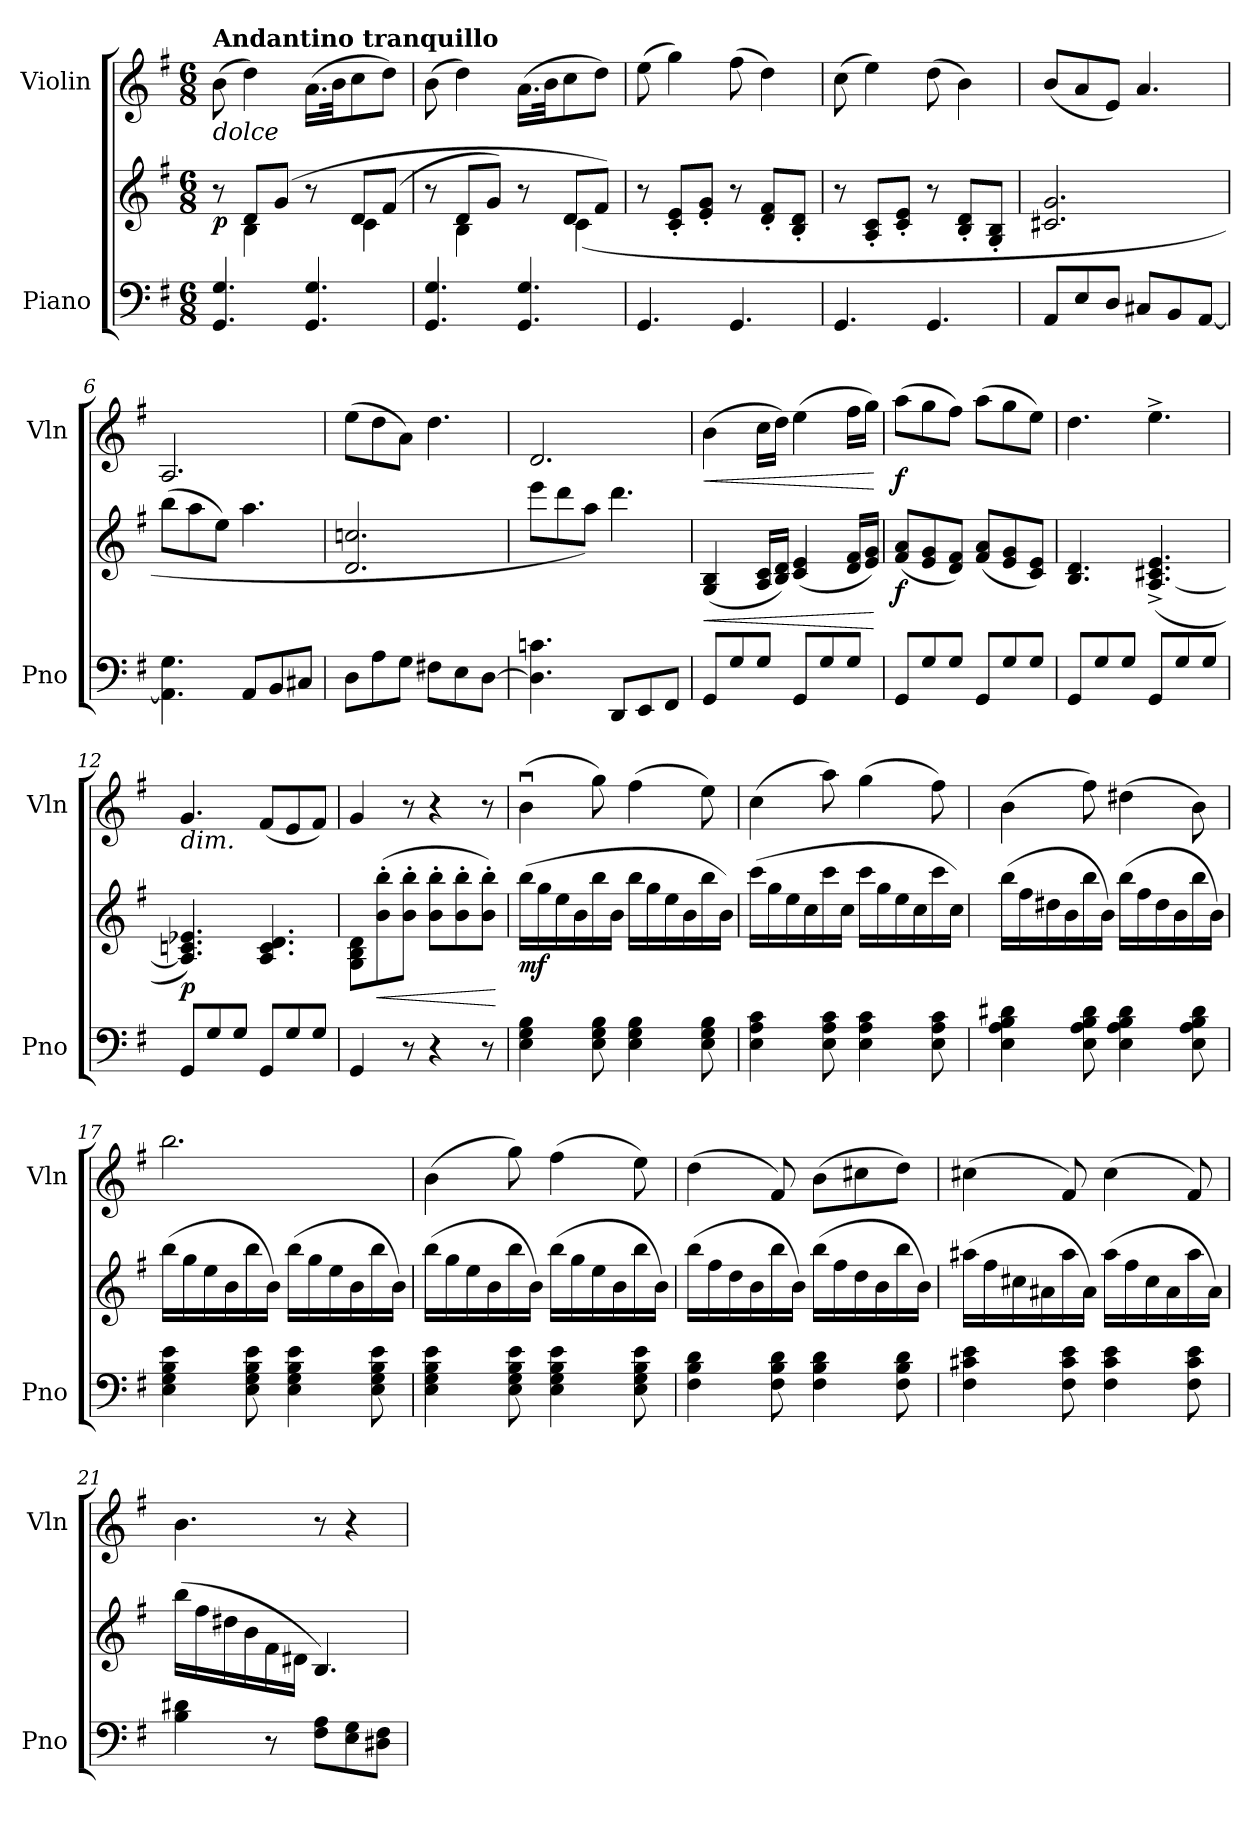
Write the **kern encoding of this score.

**kern	**kern	**dynam	**kern	**dynam
*part2	*part2	*part2	*part1	*part1
*staff3	*staff2	*staff2/3	*staff1	*staff1
*I"Piano	*	*	*I"Violin	*
*I'Pno	*	*	*I'Vln	*
*	*	*	*stria5	*
*clefF4	*clefG2	*	*clefG2	*
*k[f#]	*k[f#]	*	*k[f#]	*
*M6/8	*M6/8	*	*M6/8	*
=1	=1	=1	=1	=1
*	*^	*	*	*
!	!	!	!	!LO:TX:a:B:t=Andantino tranquillo	!
!	!	!	!	!LO:TX:b:i:t=dolce	!
!	!	!	!LO:DY:b	!	!
4.GG/ 4.G/	8r	8ryy	p	(8b\	.
.	8d/L	(4B\	.	4dd\)	.
.	(8g/J	.	.	.	.
4.GG/ 4.G/	8r	8ryy	.	(16.a\LL	.
.	.	.	.	32b\JK	.
.	8d/L	(4c\	.	8cc\	.
.	(8f#/J	.	.	8dd\J)	.
=2	=2	=2	=2	=2	=2
4.GG/ 4.G/	8r	8ryy	.	(8b\	.
.	8d/L	(4B\	.	4dd\)	.
.	8g/J)	.	.	.	.
4.GG/ 4.G/	8r	8ryy	.	(16.a\LL	.
.	.	.	.	32b\JK	.
.	8d/L	(4c\	.	8cc\	.
.	8f#/J)	.	.	8dd\J)	.
*	*v	*v	*	*	*
=3	=3	=3	=3	=3
4.GG/	8r	.	(8ee\	.
.	8c/' 8e/'L	.	4gg\)	.
.	8e/' 8g/'J	.	.	.
4.GG/	8r	.	(8ff#\	.
.	8d/' 8f#/'L	.	4dd\)	.
.	8B/' 8d/'J	.	.	.
=4	=4	=4	=4	=4
4.GG/	8r	.	(8cc\	.
.	8A/' 8c/'L	.	4ee\)	.
.	8c/' 8e/'J	.	.	.
4.GG/	8r	.	(8dd\	.
.	8B/' 8d/'L	.	4b\)	.
.	8G/' 8B/'J	.	.	.
=5	=5	=5	=5	=5
8AA/L	2.c#X/ 2.g/	.	(8b/L	.
8E/	.	.	8a/	.
8D/J	.	.	8e/J)	.
8C#X/L	.	.	4.a/	.
8BB/	.	.	.	.
[8AA/J)	.	.	.	.
!!LO:LB:g=z
=6	=6	=6	=6	=6
4.AA\] 4.G\	(8bb\L	.	2.A/	.
.	8aa\	.	.	.
.	8ee\J)	.	.	.
8AA/L	4.aa\	.	.	.
8BB/	.	.	.	.
8C#X/J	.	.	.	.
=7	=7	=7	=7	=7
8D\L	2.d/ 2.ccn/	.	(8ee\L	.
8A\	.	.	8dd\	.
8G\J	.	.	8a\J)	.
8F#X\L	.	.	4.dd\	.
8E\	.	.	.	.
[8D\J	.	.	.	.
=8	=8	=8	=8	=8
4.D\] 4.cn\	8eee\L	.	2.d/	.
.	8ddd\	.	.	.
.	8aa\J)	.	.	.
8DD/L	4.ddd\	.	.	.
8EE/	.	.	.	.
8FF#/J	.	.	.	.
=9	=9	=9	=9	=9
!	!	!LO:HP:b	!	!LO:HP:b
8GG/L	(4G/ 4B/	<	(4b\	<
8G/	.	.	.	.
8G/J	16A/ 16c/LL	.	16cc\LL	.
.	16B/ 16d/JJ)	.	16dd\JJ)	.
8GG/L	(4c/ 4e/	.	(4ee\	.
8G/	.	.	.	.
8G/J	16d/ 16f#/LL	.	16ff#\LL	.
.	16e/ 16g/JJ)	.	16gg\JJ)	.
.	.	[	.	[
=10	=10	=10	=10	=10
!	!	!LO:DY:b	!	!LO:DY:b
8GG/L	(8f#/ 8a/L	f	(8aa\L	f
8G/	8e/ 8g/	.	8gg\	.
8G/J	8d/ 8f#/J)	.	8ff#\J)	.
8GG/L	(8f#/ 8a/L	.	(8aa\L	.
8G/	8e/ 8g/	.	8gg\	.
8G/J	8c/ 8e/J)	.	8ee\J)	.
!!LO:LB:g=z
=11	=11	=11	=11	=11
8GG/L	4.B/ 4.d/	.	4.dd\	.
8G/	.	.	.	.
8G/J	.	.	.	.
8GG/L	([4.A/^ 4.c#X/^ 4.e/^	.	4.ee^\	.
8G/	.	.	.	.
8G/J	.	.	.	.
=12	=12	=12	=12	=12
!	!	!	!LO:TX:b:i:t=dim.	!
!	!	!LO:DY:b	!	!
8GG/L	4.A/] 4.cn/ 4.e-X/)	p	4.g/	.
8G/	.	.	.	.
8G/J	.	.	.	.
8GG/L	4.A/ 4.c/ 4.d/	.	(8f#/L	.
8G/	.	.	8e/	.
8G/J	.	.	8f#/J)	.
=13	=13	=13	=13	=13
4GG/	8G\ 8B\ 8d\L	.	4g/	.
!	!	!LO:HP:b	!	!
.	(8b\' 8bb\'	<	.	.
8r	8b\' 8bb\'J	.	8r	.
4r	8b\' 8bb\'L	.	4r	.
.	8b\' 8bb\'	.	.	.
8r	8b\' 8bb\'J)	.	8r	.
.	.	[	.	.
=14	=14	=14	=14	=14
!	!	!LO:DY:b	!	!
4E\ 4G\ 4B\	(16bb\LL	mf	(4bu\	.
.	16gg\	.	.	.
.	16ee\	.	.	.
.	16b\	.	.	.
8E\ 8G\ 8B\	16bb\	.	8gg\)	.
.	16b\JJ	.	.	.
4E\ 4G\ 4B\	16bb\LL	.	(4ff#\	.
.	16gg\	.	.	.
.	16ee\	.	.	.
.	16b\	.	.	.
8E\ 8G\ 8B\	16bb\	.	8ee\)	.
.	16b\JJ)	.	.	.
!!LO:LB:g=z
=15	=15	=15	=15	=15
4E\ 4A\ 4c\	(16ccc\LL	.	(4cc\	.
.	16gg\	.	.	.
.	16ee\	.	.	.
.	16cc\	.	.	.
8E\ 8A\ 8c\	16ccc\	.	8aa\)	.
.	16cc\JJ	.	.	.
4E\ 4A\ 4c\	16ccc\LL	.	(4gg\	.
.	16gg\	.	.	.
.	16ee\	.	.	.
.	16cc\	.	.	.
8E\ 8A\ 8c\	16ccc\	.	8ff#\)	.
.	16cc\JJ)	.	.	.
=16	=16	=16	=16	=16
4E\ 4A\ 4B\ 4d#X\	(16bb\LL	.	(4b\	.
.	16ff#\	.	.	.
.	16dd#X\	.	.	.
.	16b\	.	.	.
8E\ 8A\ 8B\ 8d#\	16bb\	.	8ff#\)	.
.	16b\JJ)	.	.	.
4E\ 4A\ 4B\ 4d#\	(16bb\LL	.	(4dd#X\	.
.	16ff#\	.	.	.
.	16dd#\	.	.	.
.	16b\	.	.	.
8E\ 8A\ 8B\ 8d#\	16bb\	.	8b\)	.
.	16b\JJ)	.	.	.
=17	=17	=17	=17	=17
4E\ 4G\ 4B\ 4e\	(16bb\LL	.	2.bb\	.
.	16gg\	.	.	.
.	16ee\	.	.	.
.	16b\	.	.	.
8E\ 8G\ 8B\ 8e\	16bb\	.	.	.
.	16b\JJ)	.	.	.
4E\ 4G\ 4B\ 4e\	(16bb\LL	.	.	.
.	16gg\	.	.	.
.	16ee\	.	.	.
.	16b\	.	.	.
8E\ 8G\ 8B\ 8e\	16bb\	.	.	.
.	16b\JJ)	.	.	.
=18	=18	=18	=18	=18
4E\ 4G\ 4B\ 4e\	(16bb\LL	.	(4b\	.
.	16gg\	.	.	.
.	16ee\	.	.	.
.	16b\	.	.	.
8E\ 8G\ 8B\ 8e\	16bb\	.	8gg\)	.
.	16b\JJ)	.	.	.
4E\ 4G\ 4B\ 4e\	(16bb\LL	.	(4ff#\	.
.	16gg\	.	.	.
.	16ee\	.	.	.
.	16b\	.	.	.
8E\ 8G\ 8B\ 8e\	16bb\	.	8ee\)	.
.	16b\JJ)	.	.	.
!!LO:PB:g=z
=19	=19	=19	=19	=19
4F#\ 4B\ 4d\	(16bb\LL	.	(4dd\	.
.	16ff#\	.	.	.
.	16dd\	.	.	.
.	16b\	.	.	.
8F#\ 8B\ 8d\	16bb\	.	8f#/)	.
.	16b\JJ)	.	.	.
4F#\ 4B\ 4d\	(16bb\LL	.	(8b\L	.
.	16ff#\	.	.	.
.	16dd\	.	8cc#X\	.
.	16b\	.	.	.
8F#\ 8B\ 8d\	16bb\	.	8dd\J)	.
.	16b\JJ)	.	.	.
=20	=20	=20	=20	=20
4F#\ 4c#X\ 4e\	(16aa#X\LL	.	(4cc#X\	.
.	16ff#\	.	.	.
.	16cc#X\	.	.	.
.	16a#X\	.	.	.
8F#\ 8c#\ 8e\	16aa#\	.	8f#/)	.
.	16a#\JJ)	.	.	.
4F#\ 4c#\ 4e\	(16aa#\LL	.	(4cc#\	.
.	16ff#\	.	.	.
.	16cc#\	.	.	.
.	16a#\	.	.	.
8F#\ 8c#\ 8e\	16aa#\	.	8f#/)	.
.	16a#\JJ)	.	.	.
=21	=21	=21	=21	=21
4B\ 4d#X\	(16bb\LL	.	4.b\	.
.	16ff#\	.	.	.
.	16dd#X\	.	.	.
.	16b\	.	.	.
8r	16f#\	.	.	.
.	16d#X\JJ	.	.	.
8F#\ 8A\L	4.B/)	.	8r	.
8E\ 8G\	.	.	4r	.
8D#X\ 8F#\J	.	.	.	.
=	=	=	=	=
*-	*-	*-	*-	*-
